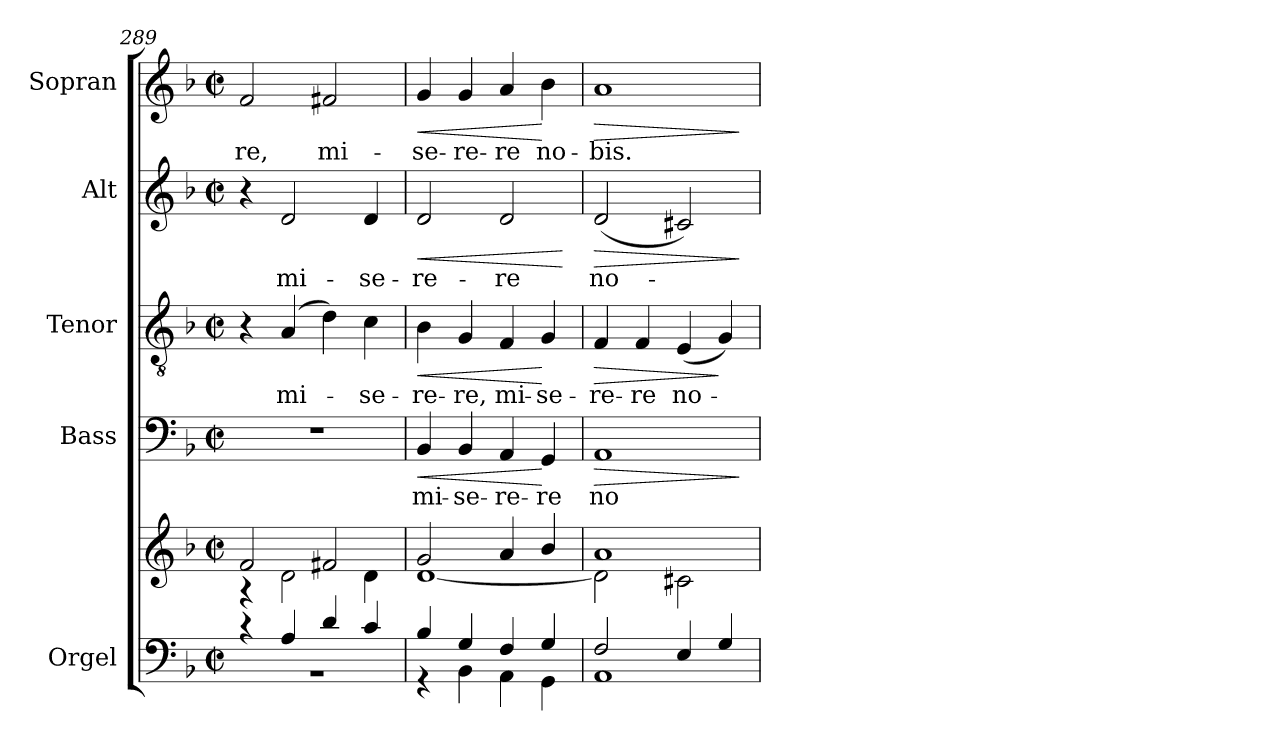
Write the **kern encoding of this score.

**kern	**kern	**kern	**text	**dynam	**kern	**text	**dynam	**kern	**text	**dynam	**kern	**text	**dynam
*part5	*part5	*part4	*part4	*part4	*part3	*part3	*part3	*part2	*part2	*part2	*part1	*part1	*part1
*staff6	*staff5	*staff4	*staff4	*staff4	*staff3	*staff3	*staff3	*staff2	*staff2	*staff2	*staff1	*staff1	*staff1
*I"Orgel	*	*I"Bass	*	*	*I"Tenor	*	*	*I"Alt	*	*	*I"Sopran	*	*
*I'Org.	*	*I'B.	*	*	*I'T.	*	*	*I'A.	*	*	*I'S.	*	*
*clefF4	*clefG2	*clefF4	*	*	*clefGv2	*	*	*clefG2	*	*	*clefG2	*	*
*k[b-]	*k[b-]	*k[b-]	*	*	*k[b-]	*	*	*k[b-]	*	*	*k[b-]	*	*
*F:	*F:	*F:	*	*	*F:	*	*	*F:	*	*	*F:	*	*
*M2/2	*M2/2	*M2/2	*	*	*M2/2	*	*	*M2/2	*	*	*M2/2	*	*
*met(c|)	*met(c|)	*met(c|)	*	*	*met(c|)	*	*	*met(c|)	*	*	*met(c|)	*	*
=289	=289	=289	=289	=289	=289	=289	=289	=289	=289	=289	=289	=289	=289
*^	*^	*	*	*	*	*	*	*	*	*	*	*	*
!	!	!	!	!	!	!	!	!	!	!	!	!	!	!LO:LY:b	!
4r	1rBB	2f/	4rA	1r	.	.	4r	.	.	4r	.	.	2f/	-re,	.
!	!	!	!	!	!	!	!	!LO:LY:b	!	!	!LO:LY:b	!	!	!	!
4A/	.	.	2d\	.	.	.	(4A/	mi-	.	2d/	mi-	.	.	.	.
!	!	!	!	!	!	!	!	!	!	!	!	!	!	!LO:LY:b	!
4d/	.	2f#X/	.	.	.	.	4d\)	.	.	.	.	.	2f#X/	mi-	.
!	!	!	!	!	!	!	!	!LO:LY:b	!	!	!LO:LY:b	!	!	!	!
4c/	.	.	4d\	.	.	.	4c\	-se-	.	4d/	-se-	.	.	.	.
=290	=290	=290	=290	=290	=290	=290	=290	=290	=290	=290	=290	=290	=290	=290	=290
!	!	!	!	!	!LO:LY:b	!LO:HP:b	!	!LO:LY:b	!LO:HP:b	!	!LO:LY:b	!LO:HP:b	!	!LO:LY:b	!LO:HP:b
4B-/	4r	2g/	[<1d	4BB-/	mi-	<	4B-\	-re-	<	2d/	-re-	<	4g/	-se-	<
!	!	!	!	!	!LO:LY:b	!	!	!LO:LY:b	!	!	!	!	!	!LO:LY:b	!
4G/	4BB-\	.	.	4BB-/	-se-	.	4G/	-re,	.	.	.	.	4g/	-re-	.
!	!	!	!	!	!LO:LY:b	!	!	!LO:LY:b	!	!	!LO:LY:b	!	!	!LO:LY:b	!
4F/	4AA\	4a/	.	4AA/	-re-	.	4F/	mi-	.	2d/	-re	.	4a/	-re	.
!	!	!	!	!	!LO:LY:b	!	!	!LO:LY:b	!	!	!	!	!	!LO:LY:b	!
4G/	4GG\	4b-/	.	4GG/	-re	[	4G/	-se-	[	.	.	.	4b-\	no-	[
*v	*v	*	*	*	*	*	*	*	*	*	*	*	*	*	*
*	*v	*v	*	*	*	*	*	*	*	*	*	*	*	*
.	.	.	.	.	.	.	.	.	.	[	.	.	.
=291	=291	=291	=291	=291	=291	=291	=291	=291	=291	=291	=291	=291	=291
*^	*^	*	*	*	*	*	*	*	*	*	*	*	*
!	!	!	!	!	!LO:LY:b	!LO:HP:b	!	!LO:LY:b	!LO:HP:b	!	!LO:LY:b	!LO:HP:b	!	!LO:LY:b	!LO:HP:b
2F/	1AA	1a	2d\]	1AA	no-	>	4F/	-re-	>	(<2d/	no-	>	1a	-bis.	>
!	!	!	!	!	!	!	!	!LO:LY:b	!	!	!	!	!	!	!
.	.	.	.	.	.	.	4F/	-re	.	.	.	.	.	.	.
!	!	!	!	!	!	!	!	!LO:LY:b	!	!	!	!	!	!	!
4E/	.	.	2c#X\	.	.	.	(<4E/	no-	.	2c#X/)	.	.	.	.	.
4G/	.	.	.	.	.	.	4G/)	.	]	.	.	.	.	.	.
*v	*v	*	*	*	*	*	*	*	*	*	*	*	*	*	*
*	*v	*v	*	*	*	*	*	*	*	*	*	*	*	*
.	.	.	.	]	.	.	.	.	.	]	.	.	]
=	=	=	=	=	=	=	=	=	=	=	=	=	=
*-	*-	*-	*-	*-	*-	*-	*-	*-	*-	*-	*-	*-	*-
